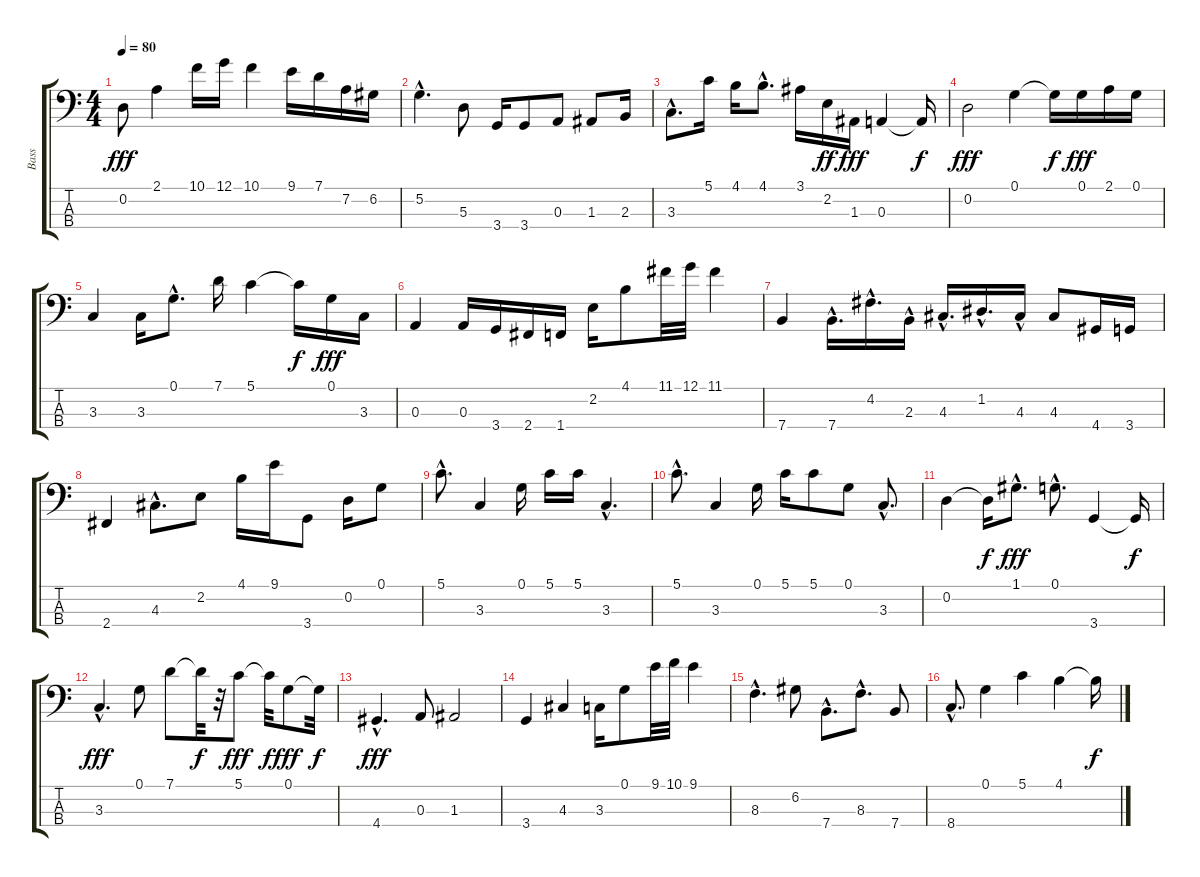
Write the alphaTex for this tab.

\track ("Bass" "Bass") {instrument fretlessbass}
\staff {score tabs}
\tuning (G2 D2 A1 E1) {hide}
\ts (4 4)
\tempo 80
\clef f4
\ks c
0.2.8{dy fff} 2.1.4 10.1.16 12.1.16 10.1.4 9.1.16 7.1.16 7.2.16 6.2.16 |
5.2{hac}.4{d} 5.3.8 3.4.16 3.4.8 0.3.8 1.3.8 2.3.16 |
3.3{hac}.8{d} 5.1.16 4.1.16 4.1{hac}.8{d} 3.1.16 2.2.16{dy ff} 1.3.16{dy fff} 0.3.4 0.3{t}.16{dy f} |
0.2.2{dy fff} 0.1.4 0.1{t}.16{dy f} 0.1.16{dy fff} 2.1.16 0.1.16 |
3.3.4 3.3.16 0.1{hac}.8{d} 7.1.16 5.1.4 5.1{t}.16{dy f} 0.1.16{dy fff} 3.3.16 |
0.3.4 0.3.16 3.4.16 2.4.16 1.4.16 2.2.16 4.1.8 11.1.32 12.1.32 11.1.4 |
7.4.4 7.4{hac}.16{d} 4.2{hac}.16{d} 2.3{hac}.16 4.3{hac}.16{d} 1.2{hac}.16{d} 4.3{hac}.16 4.3.8 4.4.16 3.4.16 |
2.4.4 4.3{hac}.8{d} 2.2.8 4.1.16 9.1.16 3.4.8 0.2.16 0.1.8 |
5.1{hac}.8{d} 3.3.4 0.1.16 5.1.16 5.1.16 3.3{hac}.4{d} |
5.1{hac}.8{d} 3.3.4 0.1.16 5.1.16 5.1.8 0.1.8 3.3{hac}.8{d} |
0.2.4 0.2{t}.16{dy f} 1.1{hac}.8{d dy fff} 0.1{hac}.8{d} 3.4.4 3.4{t}.16{dy f} |
3.3{hac}.4{d dy fff} 0.1.8 7.1.8 7.1{t}.32{dy f} r.32 5.1.8{dy fff} 5.1{t}.32{dy f} 0.1.8{dy fff} 0.1{t}.32{dy f} |
4.4{hac}.4{d dy fff} 0.3.8 1.3.2 |
3.4.4 4.3.4 3.3.16 0.1.8 9.1.32 10.1.32 9.1.4 |
8.3{hac}.4{d} 6.2.8 7.4{hac}.8{d} 8.3{hac}.8{d} 7.4.8 |
8.4{hac}.8{d} 0.1.4 5.1.4 4.1.4 4.1{t}.16{dy f}
